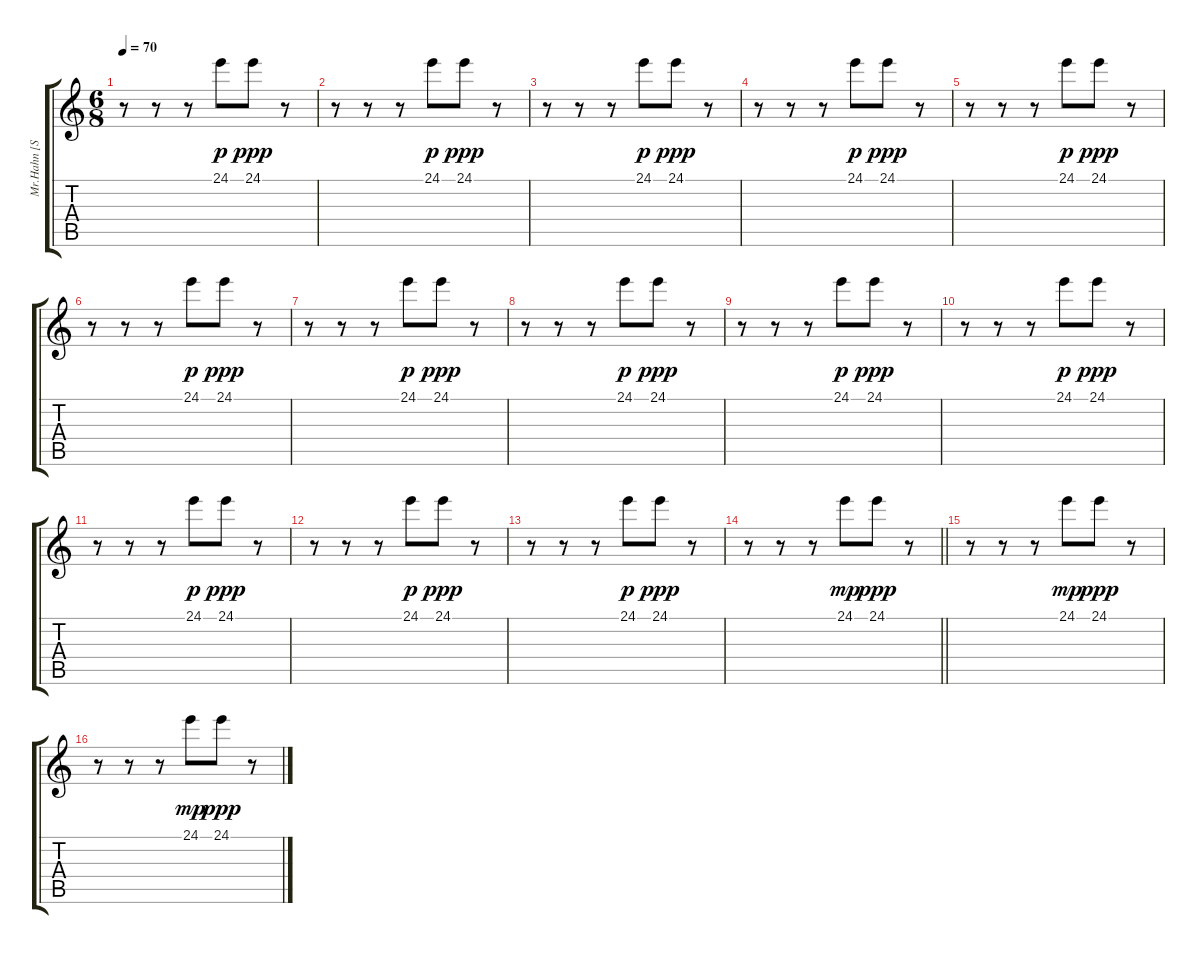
\track ("Mr.Hahn [Sampler 5]" "Mr.Hahn [S") {instrument fx5brightness}
\staff {score tabs}
\tuning (E4 B3 G3 D3 A2 E2) {hide}
\ts (6 8)
\tempo 70
\clef g2
\ks c
r.8{dy ppp} r.8 r.8 24.1.8{dy p} 24.1.8{dy ppp} r.8 |
r.8 r.8 r.8 24.1.8{dy p} 24.1.8{dy ppp} r.8 |
r.8 r.8 r.8 24.1.8{dy p} 24.1.8{dy ppp} r.8 |
r.8 r.8 r.8 24.1.8{dy p} 24.1.8{dy ppp} r.8 |
r.8 r.8 r.8 24.1.8{dy p} 24.1.8{dy ppp} r.8 |
r.8 r.8 r.8 24.1.8{dy p} 24.1.8{dy ppp} r.8 |
r.8 r.8 r.8 24.1.8{dy p} 24.1.8{dy ppp} r.8 |
r.8 r.8 r.8 24.1.8{dy p} 24.1.8{dy ppp} r.8 |
r.8 r.8 r.8 24.1.8{dy p} 24.1.8{dy ppp} r.8 |
r.8 r.8 r.8 24.1.8{dy p} 24.1.8{dy ppp} r.8 |
r.8 r.8 r.8 24.1.8{dy p} 24.1.8{dy ppp} r.8 |
r.8 r.8 r.8 24.1.8{dy p} 24.1.8{dy ppp} r.8 |
r.8 r.8 r.8 24.1.8{dy p} 24.1.8{dy ppp} r.8 |
\barLineRight lightlight
r.8 r.8 r.8 24.1.8{dy mp} 24.1.8{dy ppp} r.8 |
r.8 r.8 r.8 24.1.8{dy mp} 24.1.8{dy ppp} r.8 |
r.8 r.8 r.8 24.1.8{dy mp} 24.1.8{dy ppp} r.8
